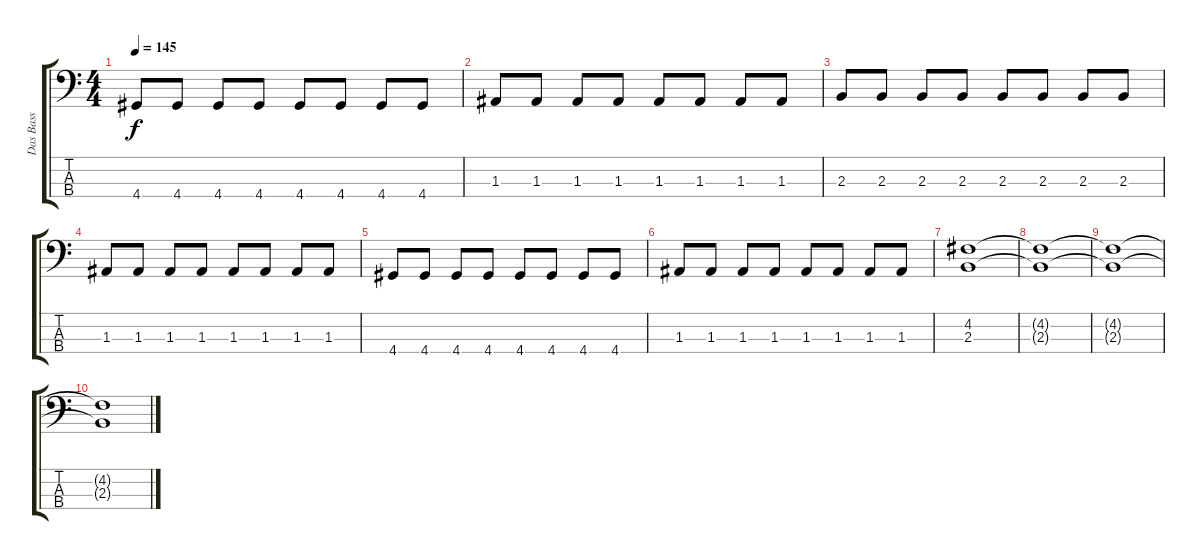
\track ("Das Bass" "Das Bass") {instrument electricbassfinger}
\staff {score tabs}
\tuning (G2 D2 A1 E1) {hide}
\ts (4 4)
\tempo 145
\clef f4
\ks c
4.4.8{dy f} 4.4.8 4.4.8 4.4.8 4.4.8 4.4.8 4.4.8 4.4.8 |
1.3.8 1.3.8 1.3.8 1.3.8 1.3.8 1.3.8 1.3.8 1.3.8 |
2.3.8 2.3.8 2.3.8 2.3.8 2.3.8 2.3.8 2.3.8 2.3.8 |
1.3.8 1.3.8 1.3.8 1.3.8 1.3.8 1.3.8 1.3.8 1.3.8 |
4.4.8 4.4.8 4.4.8 4.4.8 4.4.8 4.4.8 4.4.8 4.4.8 |
1.3.8 1.3.8 1.3.8 1.3.8 1.3.8 1.3.8 1.3.8 1.3.8 |
(4.2 2.3).1{volume 0} |
(4.2{t} 2.3{t}).1 |
(4.2{t} 2.3{t}).1 |
(4.2{t} 2.3{t}).1
